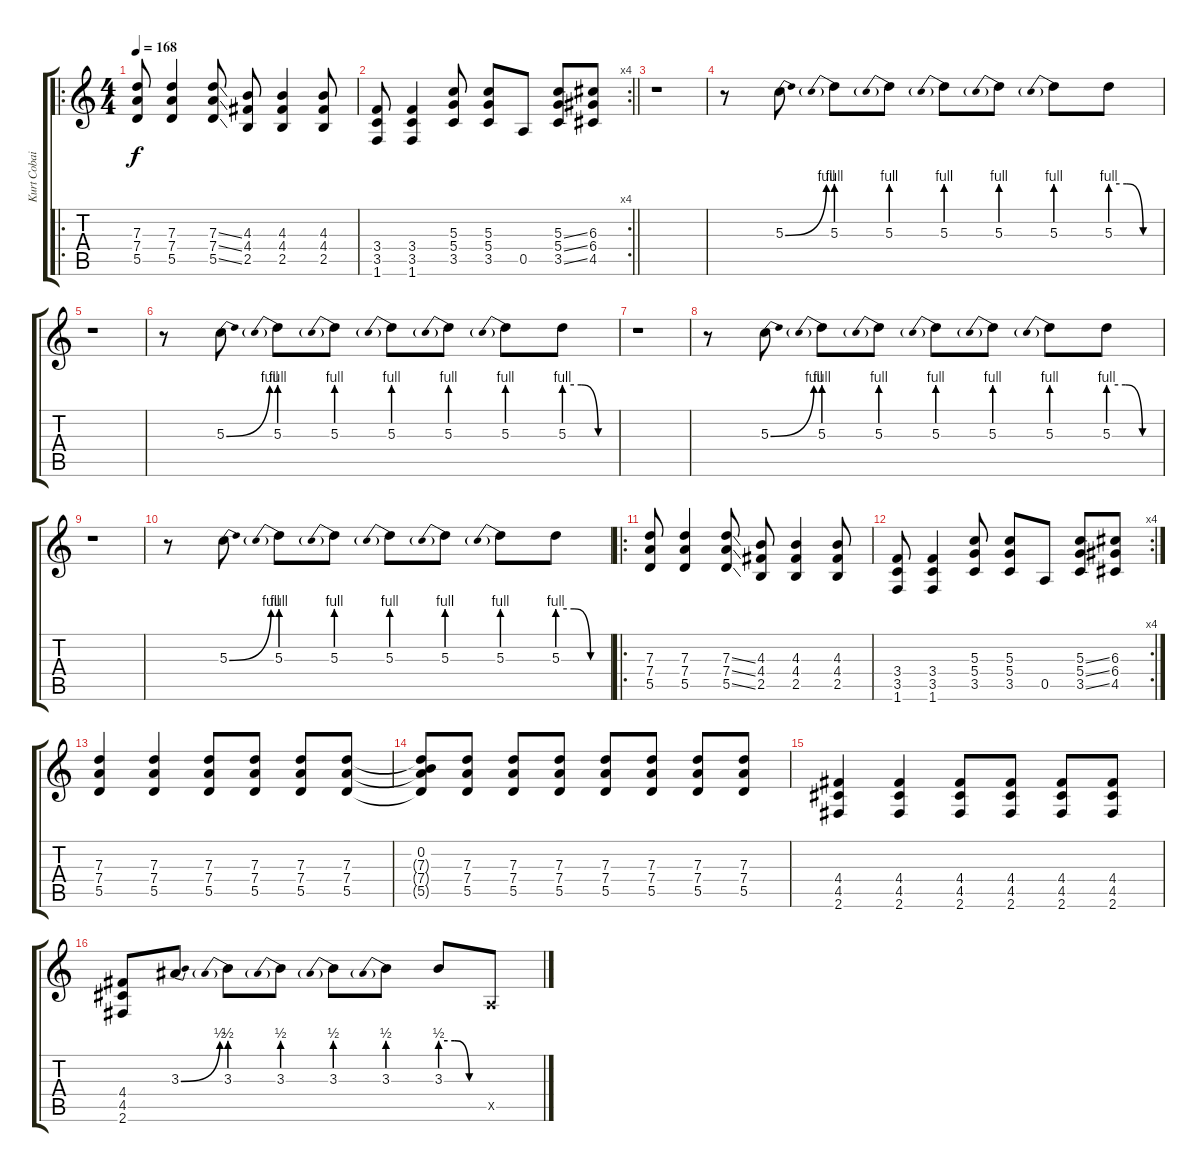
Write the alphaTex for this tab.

\track ("Kurt Cobain - Guitar" "Kurt Cobai") {instrument distortionguitar}
\staff {score tabs}
\tuning (E4 B3 G3 D3 A2 E2) {hide}
\ro
\ts (4 4)
\tempo 168
\clef g2
\ks c
(7.3 7.4 5.5).8{dy f} (7.3 7.4 5.5).4 (7.3{ss} 7.4{ss} 5.5{ss}).8 (4.3 4.4 2.5).8 (4.3 4.4 2.5).4 (4.3 4.4 2.5).8 |
\rc 4
\barLineRight lightlight
(3.4 3.5 1.6).8 (3.4 3.5 1.6).4 (5.3 5.4 3.5).8 (5.3 5.4 3.5).8 0.5.8 (5.3{ss} 5.4{ss} 3.5{ss}).8 (6.3 6.4 4.5).8 |
r.1 |
r.8 5.3{be (bend 0 0 60 4)}.8 5.3{be (prebend 0 4 60 4)}.8 5.3{be (prebend 0 4 60 4)}.8 5.3{be (prebend 0 4 60 4)}.8 5.3{be (prebend 0 4 60 4)}.8 5.3{be (prebend 0 4 60 4)}.8 5.3{be (custom 0 4 20 4 40 0 60 0)}.8 |
r.1 |
r.8 5.3{be (bend 0 0 60 4)}.8 5.3{be (prebend 0 4 60 4)}.8 5.3{be (prebend 0 4 60 4)}.8 5.3{be (prebend 0 4 60 4)}.8 5.3{be (prebend 0 4 60 4)}.8 5.3{be (prebend 0 4 60 4)}.8 5.3{be (custom 0 4 20 4 40 0 60 0)}.8 |
r.1 |
r.8 5.3{be (bend 0 0 60 4)}.8 5.3{be (prebend 0 4 60 4)}.8 5.3{be (prebend 0 4 60 4)}.8 5.3{be (prebend 0 4 60 4)}.8 5.3{be (prebend 0 4 60 4)}.8 5.3{be (prebend 0 4 60 4)}.8 5.3{be (custom 0 4 20 4 40 0 60 0)}.8 |
r.1 |
r.8 5.3{be (bend 0 0 60 4)}.8 5.3{be (prebend 0 4 60 4)}.8 5.3{be (prebend 0 4 60 4)}.8 5.3{be (prebend 0 4 60 4)}.8 5.3{be (prebend 0 4 60 4)}.8 5.3{be (prebend 0 4 60 4)}.8 5.3{be (custom 0 4 20 4 40 0 60 0)}.8 |
\ro
(7.3 7.4 5.5).8 (7.3 7.4 5.5).4 (7.3{ss} 7.4{ss} 5.5{ss}).8 (4.3 4.4 2.5).8 (4.3 4.4 2.5).4 (4.3 4.4 2.5).8 |
\rc 4
(3.4 3.5 1.6).8 (3.4 3.5 1.6).4 (5.3 5.4 3.5).8 (5.3 5.4 3.5).8 0.5.8 (5.3{ss} 5.4{ss} 3.5{ss}).8 (6.3 6.4 4.5).8 |
(7.3 7.4 5.5).4 (7.3 7.4 5.5).4 (7.3 7.4 5.5).8 (7.3 7.4 5.5).8 (7.3 7.4 5.5).8 (7.3 7.4 5.5).8 |
(0.2 7.3{t} 7.4{t} 5.5{t}).8 (7.3 7.4 5.5).8 (7.3 7.4 5.5).8 (7.3 7.4 5.5).8 (7.3 7.4 5.5).8 (7.3 7.4 5.5).8 (7.3 7.4 5.5).8 (7.3 7.4 5.5).8 |
(4.4 4.5 2.6).4 (4.4 4.5 2.6).4 (4.4 4.5 2.6).8 (4.4 4.5 2.6).8 (4.4 4.5 2.6).8 (4.4 4.5 2.6).8 |
(4.4 4.5 2.6).8 3.3{be (bend 0 0 60 2)}.8 3.3{be (prebend 0 2 60 2)}.8 3.3{be (prebend 0 2 60 2)}.8 3.3{be (prebend 0 2 60 2)}.8 3.3{be (prebend 0 2 60 2)}.8 3.3{be (custom 0 2 20 2 40 0 60 0)}.8 0.5{x}.8
